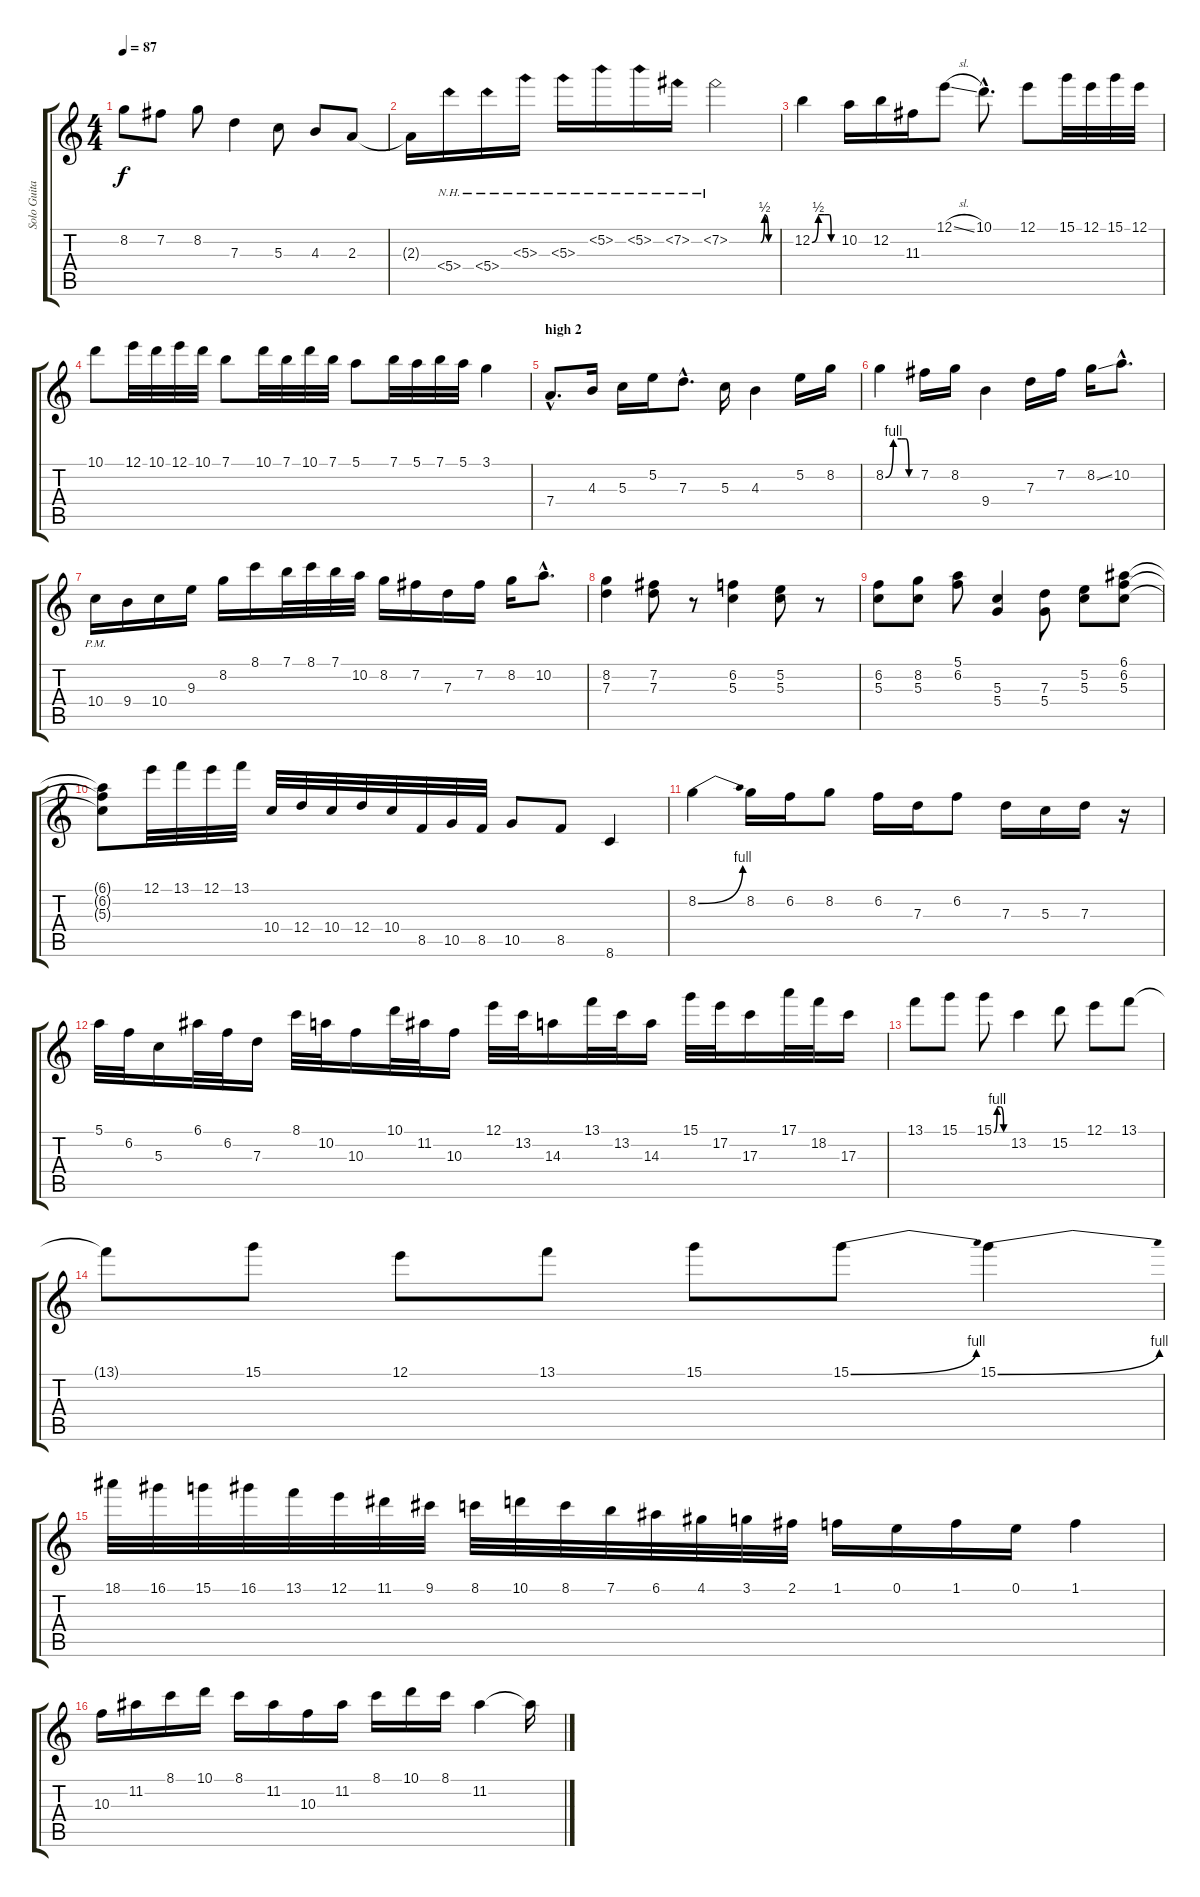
\track ("Solo Guitar" "Solo Guita") {instrument distortionguitar}
\staff {score tabs}
\tuning (E4 B3 G3 D3 A2 E2) {hide}
\ts (4 4)
\tempo 87
\clef g2
\ks c
8.2.8{dy f} 7.2.8 8.2.8 7.3.4 5.3.8 4.3.8 2.3.8 |
2.3{t}.16 5.4{nh}.16 5.4{nh}.16 5.3{nh}.16 5.3{nh}.16 5.2{nh}.16 5.2{nh}.16 7.2{nh}.16 7.2{be (custom 0 0 15 0 25 0 30 0 35 0 40 0 45 2 50 0 60 0) nh}.2 |
12.2{be (custom 0 0 15 2 30 2 41 2 45 0 60 0)}.4 10.2.16 12.2.16 11.3.16 12.1{sl}.8 10.1{hac}.8{d} 12.1.8 15.1.32 12.1.32 15.1.32 12.1.32 |
10.1.8 12.1.32 10.1.32 12.1.32 10.1.32 7.1.8 10.1.32 7.1.32 10.1.32 7.1.32 5.1.8 7.1.32 5.1.32 7.1.32 5.1.32 3.1.4 |
\section ("" "high 2")
7.4{hac}.8{d} 4.3.16 5.3.16 5.2.16 7.3{hac}.8{d} 5.3.16 4.3.4 5.2.16 8.2.16 |
8.2{be (custom 0 0 15 4 30 4 39 4 45 0 60 0)}.4 7.2.16 8.2.16 9.4.4 7.3.16 7.2.16 8.2{ss}.16 10.2{hac}.8{d} |
10.4{pm}.16 9.4.16 10.4.16 9.3.16 8.2.16 8.1.16 7.1.32 8.1.32 7.1.32 10.2.32 8.2.16 7.2.16 7.3.16 7.2.16 8.2.16 10.2{hac}.8{d} |
(8.2 7.3).4 (7.2 7.3).8 r.8 (6.2 5.3).4 (5.2 5.3).8 r.8 |
(6.2 5.3).8 (8.2 5.3).8 (5.1 6.2).8 (5.3 5.4).4 (7.3 5.4).8 (5.2 5.3).8 (6.1 6.2 5.3).8 |
(6.1{t} 6.2{t} 5.3{t}).8 12.1.32 13.1.32 12.1.32 13.1.32 10.4.32 12.4.32 10.4.32 12.4.32 10.4.32 8.5.32 10.5.32 8.5.32 10.5.8 8.5.8 8.6.4 |
8.2{be (bend 0 0 60 4)}.4 8.2.16 6.2.16 8.2.8 6.2.16 7.3.16 6.2.8 7.3.16 5.3.16 7.3.16 r.16 |
5.1.32 6.2.32 5.3.16 6.1.32 6.2.32 7.3.16 8.1.32 10.2.32 10.3.16 10.1.32 11.2.32 10.3.16 12.1.32 13.2.32 14.3.16 13.1.32 13.2.32 14.3.16 15.1.32 17.2.32 17.3.16 17.1.32 18.2.32 17.3.16 |
13.1.8 15.1.8 15.1{be (custom 0 0 15 4 30 4 45 0 60 0)}.8 13.2.4 15.2.8 12.1.8 13.1.8 |
13.1{t}.8 15.1.8 12.1.8 13.1.8 15.1.8 15.1{be (bend 0 0 60 4)}.8 15.1{be (bend 0 0 60 4)}.4 |
18.1.32 16.1.32 15.1.32 16.1.32 13.1.32 12.1.32 11.1.32 9.1.32 8.1.32 10.1.32 8.1.32 7.1.32 6.1.32 4.1.32 3.1.32 2.1.32 1.1.16 0.1.16 1.1.16 0.1.16 1.1.4 |
10.3.16 11.2.16 8.1.16 10.1.16 8.1.16 11.2.16 10.3.16 11.2.16 8.1.16 10.1.16 8.1.16 11.2.4 11.2{t}.16
